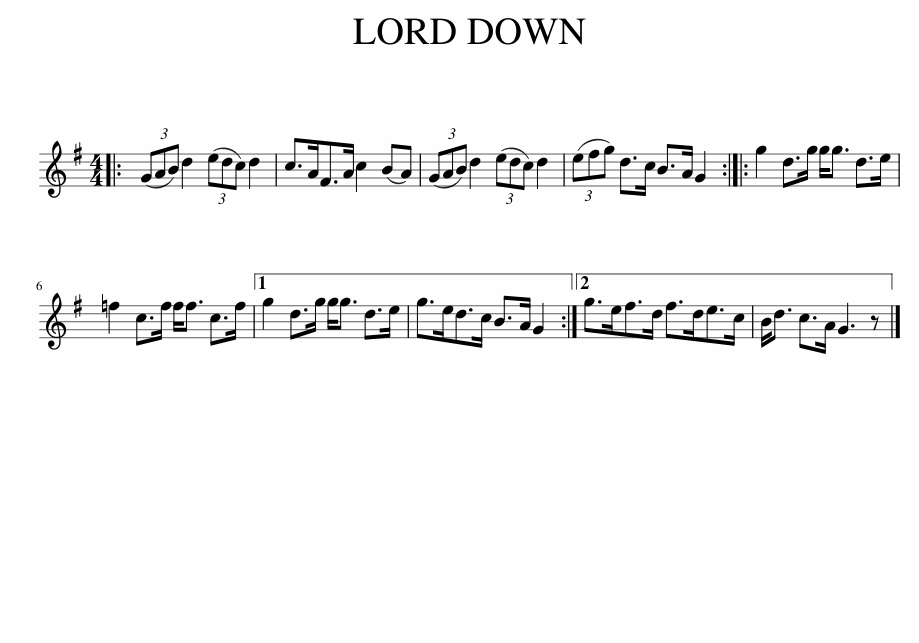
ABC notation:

X:1
L:1/8
M:4/4
I:linebreak $
K:G
V:1 treble
V:1
|: (3(GAB) d2 (3(edc) d2 | c>AF>A c2 (BA) | (3(GAB) d2 (3(edc) d2 | (3(efg) d>c B>A G2 :: g2 d>g g<g d>e |$ %5
 =f2 c>f f<f c>f |1 g2 d>g g<g d>e | g>ed>c B>A G2 :|2 g>ef>d f>de>c | B<d c>A G3 z |] %10
